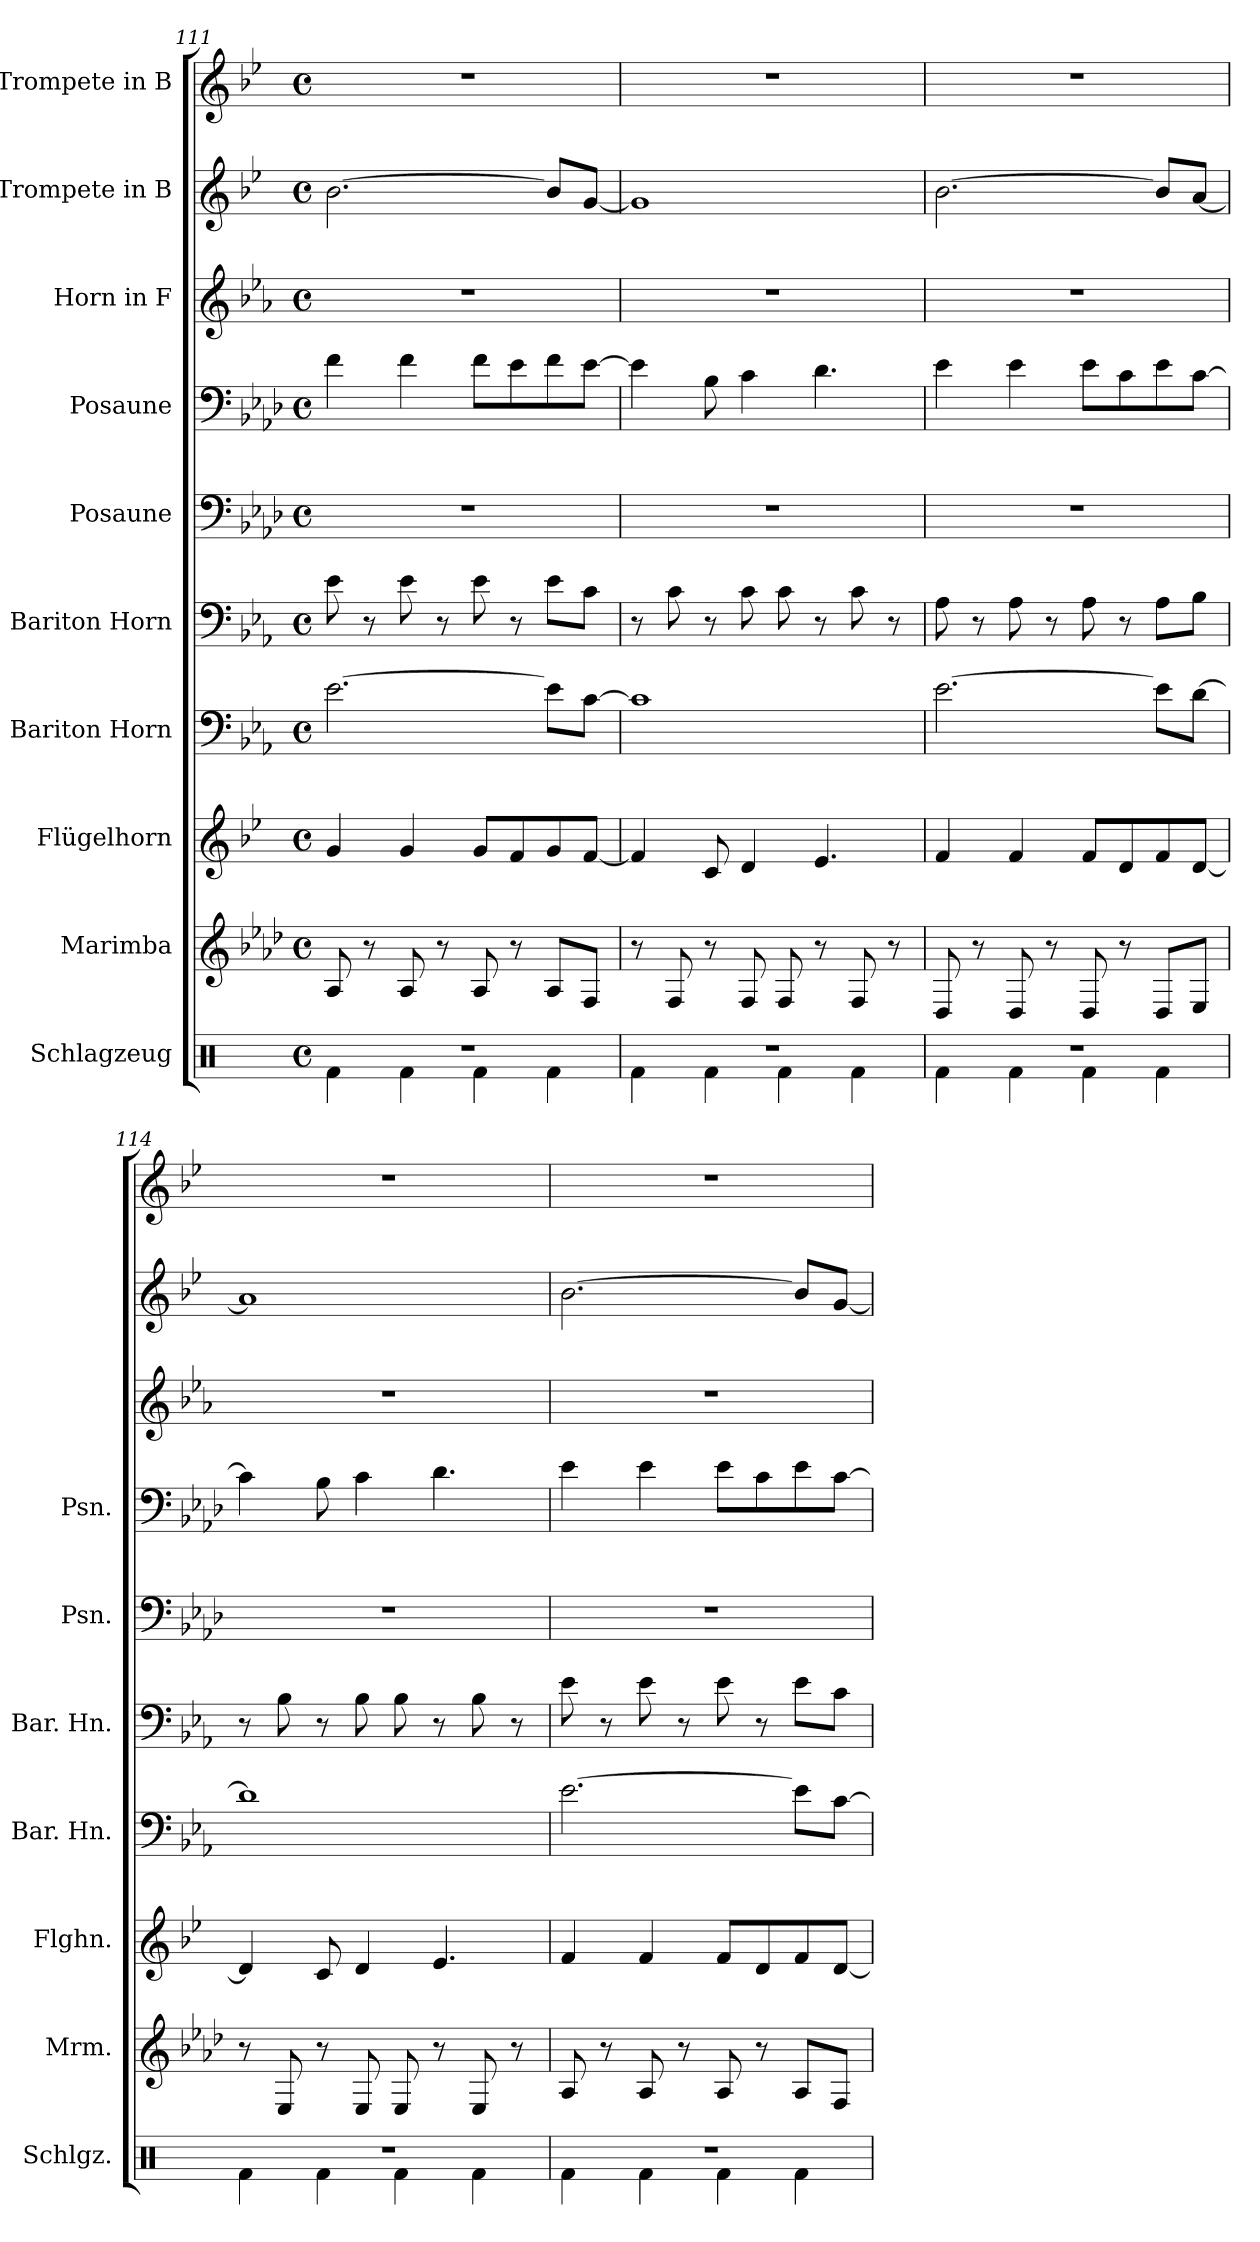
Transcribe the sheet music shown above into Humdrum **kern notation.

**kern	**kern	**kern	**kern	**kern	**kern	**kern	**kern	**kern	**kern
*part10	*part9	*part8	*part7	*part6	*part5	*part4	*part3	*part2	*part1
*staff10	*staff9	*staff8	*staff7	*staff6	*staff5	*staff4	*staff3	*staff2	*staff1
*I"Schlagzeug	*I"Marimba	*I"Flügelhorn	*I"Bariton Horn	*I"Bariton Horn	*I"Posaune	*I"Posaune	*I"Horn in F	*I"Trompete in B	*I"Trompete in B
*I'Schlgz.	*I'Mrm.	*I'Flghn.	*I'Bar. Hn.	*I'Bar. Hn.	*I'Psn.	*I'Psn.	*	*	*
*clefX	*clefG2	*clefG2	*clefF4	*clefF4	*clefF4	*clefF4	*clefG2	*clefG2	*clefG2
*	*	*ITrd1c2	*ITrd4c7	*ITrd4c7	*	*	*ITrd4c7	*ITrd1c2	*ITrd1c2
*k[]	*k[b-e-a-d-]	*k[b-e-a-d-]	*k[b-e-a-d-]	*k[b-e-a-d-]	*k[b-e-a-d-]	*k[b-e-a-d-]	*k[b-e-a-d-]	*k[b-e-a-d-]	*k[b-e-a-d-]
*M4/4	*M4/4	*M4/4	*M4/4	*M4/4	*M4/4	*M4/4	*M4/4	*M4/4	*M4/4
*met(c)	*met(c)	*met(c)	*met(c)	*met(c)	*met(c)	*met(c)	*met(c)	*met(c)	*met(c)
=111	=111	=111	=111	=111	=111	=111	=111	=111	=111
*^	*	*	*	*	*	*	*	*	*
1r	4Rf\	8A-/	4f/	[2.A-\	8A-\	1r	4f\	1r	[2.a-\	1r
.	.	8r	.	.	8r	.	.	.	.	.
.	4Rf\	8A-/	4f/	.	8A-\	.	4f\	.	.	.
.	.	8r	.	.	8r	.	.	.	.	.
.	4Rf\	8A-/	8f/L	.	8A-\	.	8f\L	.	.	.
.	.	8r	8e-/	.	8r	.	8e-\	.	.	.
.	4Rf\	8A-/L	8f/	8A-\L]	8A-\L	.	8f\	.	8a-/L]	.
.	.	8F/J	[8e-/J	[8F\J	8F\J	.	[8e-\J	.	[8f/J	.
=112	=112	=112	=112	=112	=112	=112	=112	=112	=112	=112
1r	4Rf\	8r	4e-/]	1F]	8r	1r	4e-\]	1r	1f]	1r
.	.	8F/	.	.	8F\	.	.	.	.	.
.	4Rf\	8r	8B-/	.	8r	.	8B-\	.	.	.
.	.	8F/	4c/	.	8F\	.	4c\	.	.	.
.	4Rf\	8F/	.	.	8F\	.	.	.	.	.
.	.	8r	4.d-/	.	8r	.	4.d-\	.	.	.
.	4Rf\	8F/	.	.	8F\	.	.	.	.	.
.	.	8r	.	.	8r	.	.	.	.	.
!!LO:PB:g=z
=113	=113	=113	=113	=113	=113	=113	=113	=113	=113	=113
1r	4Rf\	8D-/	4e-/	[2.A-\	8D-\	1r	4e-\	1r	[2.a-\	1r
.	.	8r	.	.	8r	.	.	.	.	.
.	4Rf\	8D-/	4e-/	.	8D-\	.	4e-\	.	.	.
.	.	8r	.	.	8r	.	.	.	.	.
.	4Rf\	8D-/	8e-/L	.	8D-\	.	8e-\L	.	.	.
.	.	8r	8c/	.	8r	.	8c\	.	.	.
.	4Rf\	8D-/L	8e-/	8A-\L]	8D-\L	.	8e-\	.	8a-/L]	.
.	.	8E-/J	[8c/J	[8G\J	8E-\J	.	[8c\J	.	[8g/J	.
=114	=114	=114	=114	=114	=114	=114	=114	=114	=114	=114
1r	4Rf\	8r	4c/]	1G]	8r	1r	4c\]	1r	1g]	1r
.	.	8E-/	.	.	8E-\	.	.	.	.	.
.	4Rf\	8r	8B-/	.	8r	.	8B-\	.	.	.
.	.	8E-/	4c/	.	8E-\	.	4c\	.	.	.
.	4Rf\	8E-/	.	.	8E-\	.	.	.	.	.
.	.	8r	4.d-/	.	8r	.	4.d-\	.	.	.
.	4Rf\	8E-/	.	.	8E-\	.	.	.	.	.
.	.	8r	.	.	8r	.	.	.	.	.
=115	=115	=115	=115	=115	=115	=115	=115	=115	=115	=115
1r	4Rf\	8A-/	4e-/	[2.A-\	8A-\	1r	4e-\	1r	[2.a-\	1r
.	.	8r	.	.	8r	.	.	.	.	.
.	4Rf\	8A-/	4e-/	.	8A-\	.	4e-\	.	.	.
.	.	8r	.	.	8r	.	.	.	.	.
.	4Rf\	8A-/	8e-/L	.	8A-\	.	8e-\L	.	.	.
.	.	8r	8c/	.	8r	.	8c\	.	.	.
.	4Rf\	8A-/L	8e-/	8A-\L]	8A-\L	.	8e-\	.	8a-/L]	.
.	.	8F/J	[8c/J	[8F\J	8F\J	.	[8c\J	.	[8f/J	.
*v	*v	*	*	*	*	*	*	*	*	*
=	=	=	=	=	=	=	=	=	=
*-	*-	*-	*-	*-	*-	*-	*-	*-	*-
